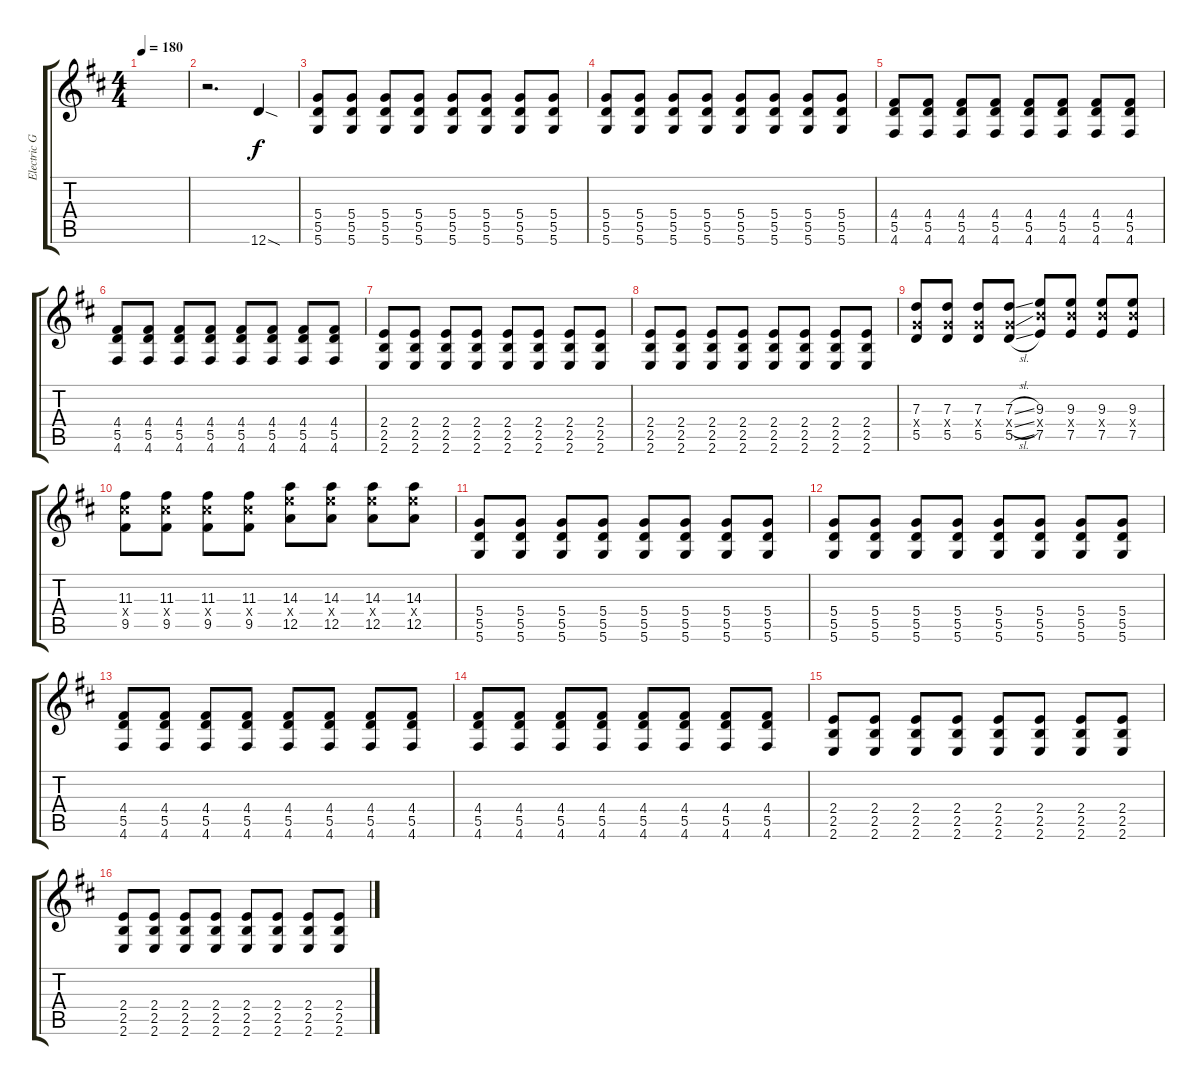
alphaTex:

\track ("Electric Guitar 2" "Electric G") {instrument overdrivenguitar}
\staff {score tabs}
\tuning (E4 B3 G3 D3 A2 D2) {hide}
\ts (4 4)
\tempo 180
\clef g2
\ks d
|
r.2{d} 12.6{sod}.4 |
(5.4 5.5 5.6).8 (5.4 5.5 5.6).8 (5.4 5.5 5.6).8 (5.4 5.5 5.6).8 (5.4 5.5 5.6).8 (5.4 5.5 5.6).8 (5.4 5.5 5.6).8 (5.4 5.5 5.6).8 |
(5.4 5.5 5.6).8 (5.4 5.5 5.6).8 (5.4 5.5 5.6).8 (5.4 5.5 5.6).8 (5.4 5.5 5.6).8 (5.4 5.5 5.6).8 (5.4 5.5 5.6).8 (5.4 5.5 5.6).8 |
(4.4 5.5 4.6).8 (4.4 5.5 4.6).8 (4.4 5.5 4.6).8 (4.4 5.5 4.6).8 (4.4 5.5 4.6).8 (4.4 5.5 4.6).8 (4.4 5.5 4.6).8 (4.4 5.5 4.6).8 |
(4.4 5.5 4.6).8 (4.4 5.5 4.6).8 (4.4 5.5 4.6).8 (4.4 5.5 4.6).8 (4.4 5.5 4.6).8 (4.4 5.5 4.6).8 (4.4 5.5 4.6).8 (4.4 5.5 4.6).8 |
(2.4 2.5 2.6).8 (2.4 2.5 2.6).8 (2.4 2.5 2.6).8 (2.4 2.5 2.6).8 (2.4 2.5 2.6).8 (2.4 2.5 2.6).8 (2.4 2.5 2.6).8 (2.4 2.5 2.6).8 |
(2.4 2.5 2.6).8 (2.4 2.5 2.6).8 (2.4 2.5 2.6).8 (2.4 2.5 2.6).8 (2.4 2.5 2.6).8 (2.4 2.5 2.6).8 (2.4 2.5 2.6).8 (2.4 2.5 2.6).8 |
(7.3 5.4{x} 5.5).8 (7.3 5.4{x} 5.5).8 (7.3 5.4{x} 5.5).8 (7.3{sl} 5.4{sl x} 5.5{sl}).8 (9.3 9.4{x} 7.5).8 (9.3 9.4{x} 7.5).8 (9.3 9.4{x} 7.5).8 (9.3 9.4{x} 7.5).8 |
(11.3 11.4{x} 9.5).8 (11.3 11.4{x} 9.5).8 (11.3 11.4{x} 9.5).8 (11.3 11.4{x} 9.5).8 (14.3 14.4{x} 12.5).8 (14.3 14.4{x} 12.5).8 (14.3 14.4{x} 12.5).8 (14.3 14.4{x} 12.5).8 |
(5.4 5.5 5.6).8 (5.4 5.5 5.6).8 (5.4 5.5 5.6).8 (5.4 5.5 5.6).8 (5.4 5.5 5.6).8 (5.4 5.5 5.6).8 (5.4 5.5 5.6).8 (5.4 5.5 5.6).8 |
(5.4 5.5 5.6).8 (5.4 5.5 5.6).8 (5.4 5.5 5.6).8 (5.4 5.5 5.6).8 (5.4 5.5 5.6).8 (5.4 5.5 5.6).8 (5.4 5.5 5.6).8 (5.4 5.5 5.6).8 |
(4.4 5.5 4.6).8 (4.4 5.5 4.6).8 (4.4 5.5 4.6).8 (4.4 5.5 4.6).8 (4.4 5.5 4.6).8 (4.4 5.5 4.6).8 (4.4 5.5 4.6).8 (4.4 5.5 4.6).8 |
(4.4 5.5 4.6).8 (4.4 5.5 4.6).8 (4.4 5.5 4.6).8 (4.4 5.5 4.6).8 (4.4 5.5 4.6).8 (4.4 5.5 4.6).8 (4.4 5.5 4.6).8 (4.4 5.5 4.6).8 |
(2.4 2.5 2.6).8 (2.4 2.5 2.6).8 (2.4 2.5 2.6).8 (2.4 2.5 2.6).8 (2.4 2.5 2.6).8 (2.4 2.5 2.6).8 (2.4 2.5 2.6).8 (2.4 2.5 2.6).8 |
(2.4 2.5 2.6).8 (2.4 2.5 2.6).8 (2.4 2.5 2.6).8 (2.4 2.5 2.6).8 (2.4 2.5 2.6).8 (2.4 2.5 2.6).8 (2.4 2.5 2.6).8 (2.4 2.5 2.6).8
